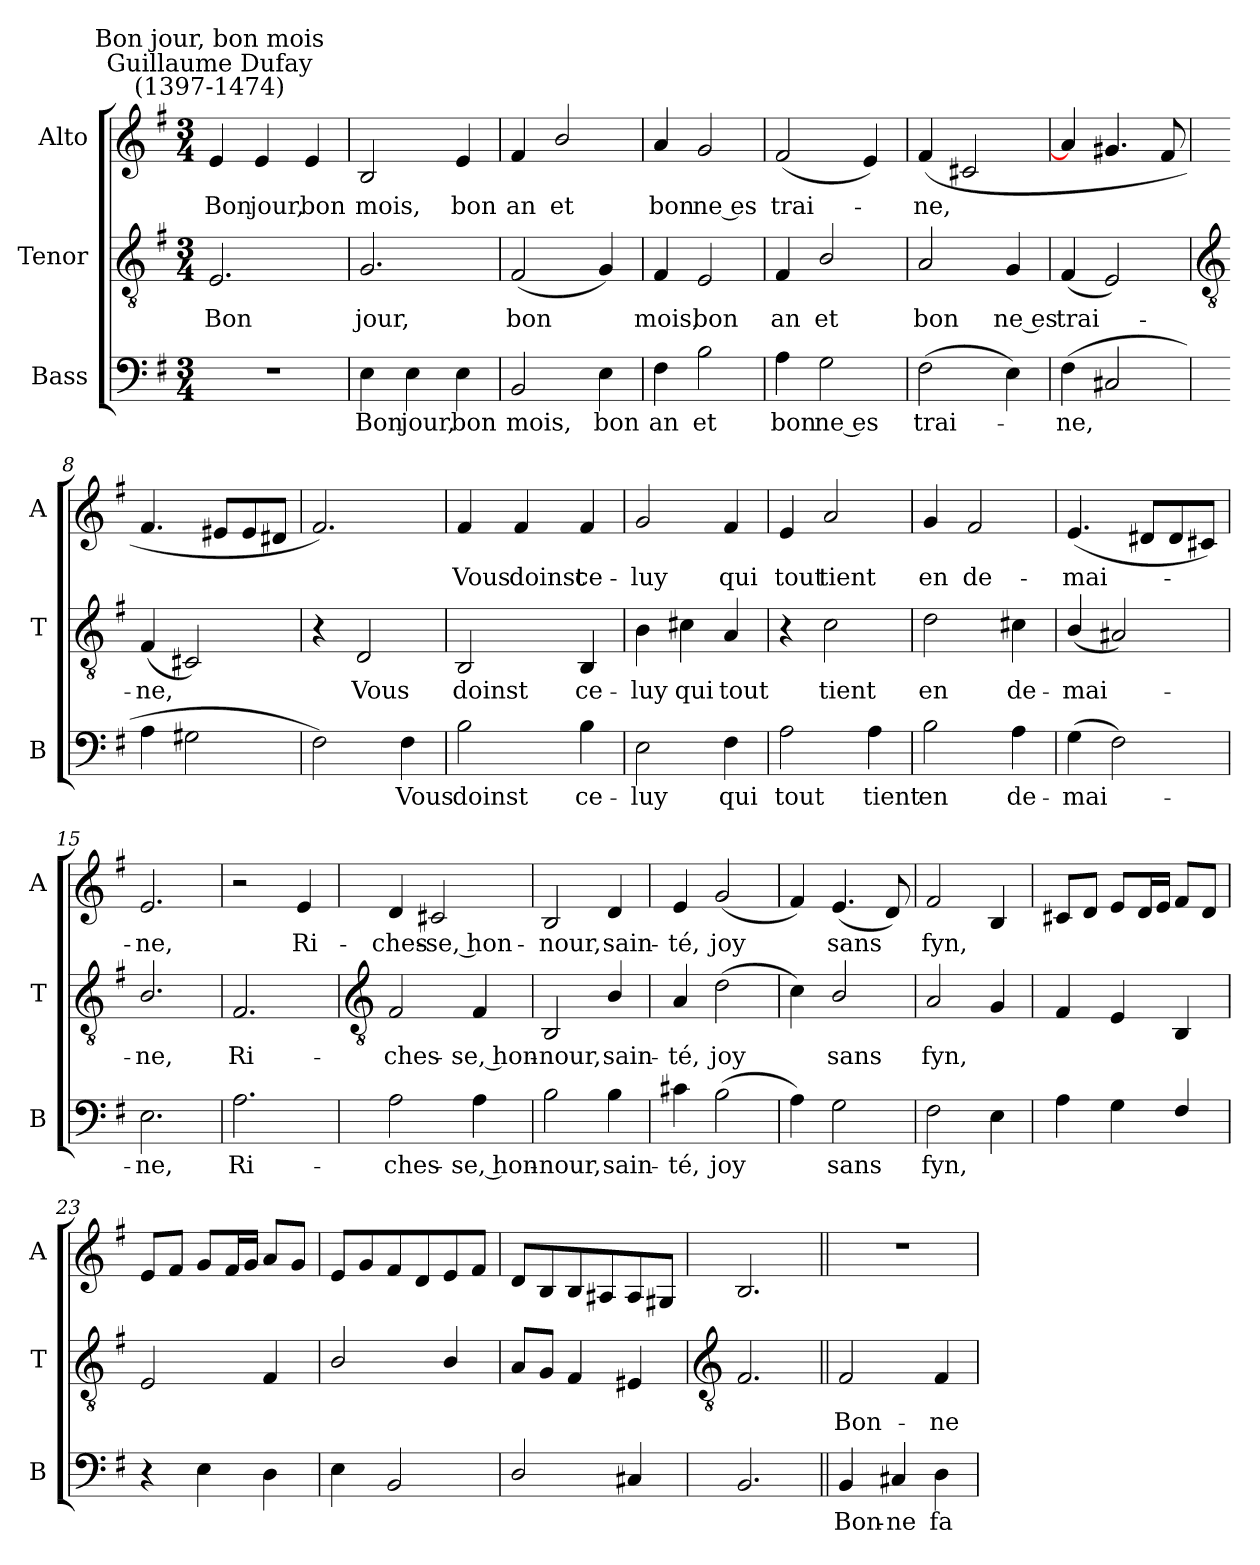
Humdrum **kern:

**kern	**text	**kern	**text	**kern	**text
*part3	*part3	*part2	*part2	*part1	*part1
*staff3	*staff3	*staff2	*staff2	*staff1	*staff1
*I"Bass	*	*I"Tenor	*	*I"Alto	*
*I'B	*	*I'T	*	*I'A	*
*clefF4	*	*clefGv2	*	*clefG2	*
*k[f#]	*	*k[f#]	*	*k[f#]	*
*G:	*	*G:	*	*G:	*
*M3/4	*	*M3/4	*	*M3/4	*
=1	=1	=1	=1	=1	=1
!	!	!	!	!LO:TX:a:cj:t=Guillaume Dufay\n(1397-1474)	!
!	!	!	!	!LO:TX:a:cj:t=Bon jour, bon mois	!
!LO:N:vis=1	!	!	!LO:LY:b	!	!LO:LY:b
2.r	.	2.E	Bon	4e	Bon
!	!	!	!	!	!LO:LY:b
.	.	.	.	4e	jour,
!	!	!	!	!	!LO:LY:b
.	.	.	.	4e	bon
=2	=2	=2	=2	=2	=2
!	!LO:LY:b	!	!LO:LY:b	!	!LO:LY:b
4E	Bon	2.G	jour,	2B	mois,
!	!LO:LY:b	!	!	!	!
4E	jour,	.	.	.	.
!	!LO:LY:b	!	!	!	!LO:LY:b
4E	bon	.	.	4e	bon
=3	=3	=3	=3	=3	=3
!	!LO:LY:b	!	!LO:LY:b	!	!LO:LY:b
2BB	mois,	(<2F#	bon	4f#	an
!	!	!	!	!	!LO:LY:b
.	.	.	.	2b/	et
!	!LO:LY:b	!	!	!	!
4E	bon	4G)	.	.	.
=4	=4	=4	=4	=4	=4
!	!LO:LY:b	!	!LO:LY:b	!	!LO:LY:b
4F#	an	4F#/	mois,	4a/	bon
!	!LO:LY:b	!	!LO:LY:b	!	!LO:LY:b
2B\	et	2E	bon	2g	ne es
=5	=5	=5	=5	=5	=5
!	!LO:LY:b	!	!LO:LY:b	!	!LO:LY:b
4A\	bon	4F#	an	(<2f#/	trai-
!	!LO:LY:b	!	!LO:LY:b	!	!
2G	ne es	2B/	et	.	.
.	.	.	.	4e)	.
=6	=6	=6	=6	=6	=6
!	!LO:LY:b	!	!LO:LY:b	!	!LO:LY:b
(>2F#\	trai-	2A/	bon	(<4f#/	ne,
.	.	.	.	2c#X	.
!	!	!	!LO:LY:b	!	!
4E)	.	4G	ne es	.	.
=7	=7	=7	=7	=7	=7
!	!LO:LY:b	!	!LO:LY:b	!	!
(>4F#\	ne,	(<4F#/	trai-	4a/]	.
2C#X	.	2E)	.	4.g#X/	.
.	.	.	.	8f#/	.
!!LO:LB:g=z
=8	=8	=8	=8	=8	=8
*	*	*clefGv2	*	*	*
!	!	!	!LO:LY:b	!	!
4A\	.	(<4F#/	ne,	4.f#/	.
2G#X	.	2C#X)	.	.	.
.	.	.	.	8e#XL	.
.	.	.	.	8e#	.
.	.	.	.	8d#XJ	.
=9	=9	=9	=9	=9	=9
2F#)	.	4r	.	2.f#/)	.
!	!	!	!LO:LY:b	!	!
.	.	2D	Vous	.	.
!	!LO:LY:b	!	!	!	!
4F#	Vous	.	.	.	.
=10	=10	=10	=10	=10	=10
!	!LO:LY:b	!	!LO:LY:b	!	!LO:LY:b
2B\	doinst	2BB	doinst	4f#	Vous
!	!	!	!	!	!LO:LY:b
.	.	.	.	4f#	doinst
!	!LO:LY:b	!	!LO:LY:b	!	!LO:LY:b
4B\	ce-	4BB	ce-	4f#	ce-
=11	=11	=11	=11	=11	=11
!	!LO:LY:b	!	!LO:LY:b	!	!LO:LY:b
2E	-luy	4B	-luy	2g	-luy
!	!	!	!LO:LY:b	!	!
.	.	4c#X	qui	.	.
!	!LO:LY:b	!	!LO:LY:b	!	!LO:LY:b
4F#	qui	4A	tout	4f#/	qui
=12	=12	=12	=12	=12	=12
!	!LO:LY:b	!	!	!	!LO:LY:b
2A	tout	4r	.	4e	tout
!	!	!	!LO:LY:b	!	!LO:LY:b
.	.	2c	tient	2a/	tient
!	!LO:LY:b	!	!	!	!
4A	tient	.	.	.	.
=13	=13	=13	=13	=13	=13
!	!LO:LY:b	!	!LO:LY:b	!	!LO:LY:b
2B\	en	2d	en	4g	en
!	!	!	!	!	!LO:LY:b
.	.	.	.	2f#/	de-
!	!LO:LY:b	!	!LO:LY:b	!	!
4A\	de-	4c#X	de-	.	.
=14	=14	=14	=14	=14	=14
!	!LO:LY:b	!	!LO:LY:b	!	!LO:LY:b
(>4G	-mai-	(<4B/	-mai-	(<4.e	-mai-
2F#\)	.	2A#X)	.	.	.
.	.	.	.	8d#XL	.
.	.	.	.	8d#	.
.	.	.	.	8c#XJ)	.
=15	=15	=15	=15	=15	=15
!	!LO:LY:b	!	!LO:LY:b	!	!LO:LY:b
2.E	ne,	2.B/	ne,	2.e	ne,
=16	=16	=16	=16	=16	=16
!	!LO:LY:b	!	!LO:LY:b	!	!
2.A	Ri-	2.F#/	Ri-	2r	.
!	!	!	!	!	!LO:LY:b
.	.	.	.	4e	Ri-
!!LO:LB:g=z
=17	=17	=17	=17	=17	=17
*	*	*clefGv2	*	*	*
!	!LO:LY:b	!	!LO:LY:b	!	!LO:LY:b
2A	-ches-	2F#/	-ches-	4d	-ches-
!	!	!	!	!	!LO:LY:b
.	.	.	.	2c#X	-se, hon-
!	!LO:LY:b	!	!LO:LY:b	!	!
4A	-se, hon-	4F#/	-se, hon-	.	.
=18	=18	=18	=18	=18	=18
!	!LO:LY:b	!	!LO:LY:b	!	!LO:LY:b
2B	-nour,	2BB	-nour,	2B	-nour,
!	!LO:LY:b	!	!LO:LY:b	!	!LO:LY:b
4B	sain-	4B/	sain-	4d	sain-
=19	=19	=19	=19	=19	=19
!	!LO:LY:b	!	!LO:LY:b	!	!LO:LY:b
4c#X	-té,	4A	-té,	4e	-té,
!	!LO:LY:b	!	!LO:LY:b	!	!LO:LY:b
(>2B\	joy	(>2d	joy	(<2g	joy
=20	=20	=20	=20	=20	=20
4A\)	.	4c)	.	4f#/)	.
!	!LO:LY:b	!	!LO:LY:b	!	!LO:LY:b
2G	sans	2B/	sans	(<4.e	sans
.	.	.	.	8d)	.
=21	=21	=21	=21	=21	=21
!	!LO:LY:b	!	!LO:LY:b	!	!LO:LY:b
2F#\	fyn,	2A/	fyn,	2f#/	fyn,
4E	.	4G	.	4B	.
=22	=22	=22	=22	=22	=22
4A\	.	4F#/	.	8c#XL	.
.	.	.	.	8dJ	.
4G	.	4E	.	8eL	.
.	.	.	.	16dL	.
.	.	.	.	16eJJ	.
4F#/	.	4BB	.	8f#L	.
.	.	.	.	8dJ	.
=23	=23	=23	=23	=23	=23
4r	.	2E	.	8e/L	.
.	.	.	.	8f#/J	.
4E	.	.	.	8g/L	.
.	.	.	.	16f#/L	.
.	.	.	.	16g/JJ	.
4D	.	4F#	.	8a/L	.
.	.	.	.	8g/J	.
=24	=24	=24	=24	=24	=24
4E	.	2B/	.	8eL	.
.	.	.	.	8g	.
2BB	.	.	.	8f#	.
.	.	.	.	8d	.
.	.	4B/	.	8e	.
.	.	.	.	8f#J	.
=25	=25	=25	=25	=25	=25
2D/	.	8A/L	.	8dL	.
.	.	8GJ	.	8B	.
.	.	4F#/	.	8B	.
.	.	.	.	8A#X	.
4C#X	.	4E#X/	.	8A#	.
.	.	.	.	8G#XJ	.
!!LO:LB:g=z
=26	=26	=26	=26	=26	=26
*	*	*clefGv2	*	*	*
2.BB	.	2.F#/	.	2.B	.
=27||	=27||	=27||	=27||	=27||	=27||
!	!LO:LY:b	!	!LO:LY:b	!LO:N:vis=1	!
4BB	Bon-	2F#	Bon-	2.r	.
!	!LO:LY:b	!	!	!	!
4C#X	-ne	.	.	.	.
!	!LO:LY:b	!	!LO:LY:b	!	!
4D	fa-	4F#	-ne	.	.
=	=	=	=	=	=
*-	*-	*-	*-	*-	*-
